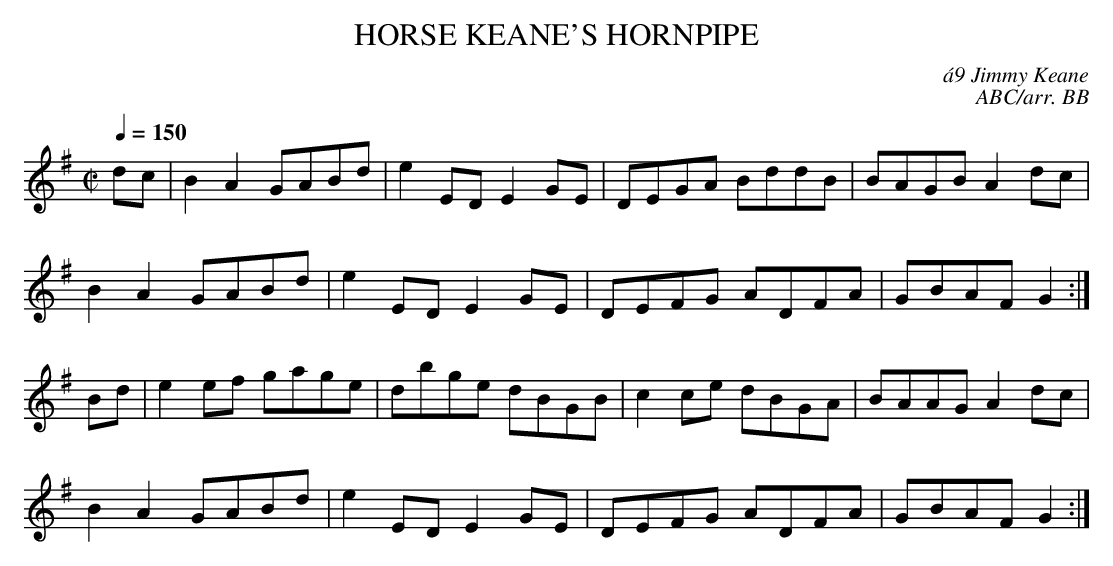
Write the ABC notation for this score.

X:1
T:HORSE KEANE'S HORNPIPE
C:\'a9 Jimmy Keane
C:ABC/arr. BB
Q:1/4=150
M:C|
L:1/8
K:G % simplified version
dc|B2 A2 GABd|e2ED E2GE|DEGA BddB|BAGB A2 dc|
B2 A2 GABd|e2ED E2GE|DEFG ADFA|GBAF G2 :|
Bd|e2 ef gage|dbge dBGB|c2 ce dBGA|BAAG A2 dc|
B2 A2 GABd|e2ED E2GE|DEFG ADFA|GBAF G2 :|
